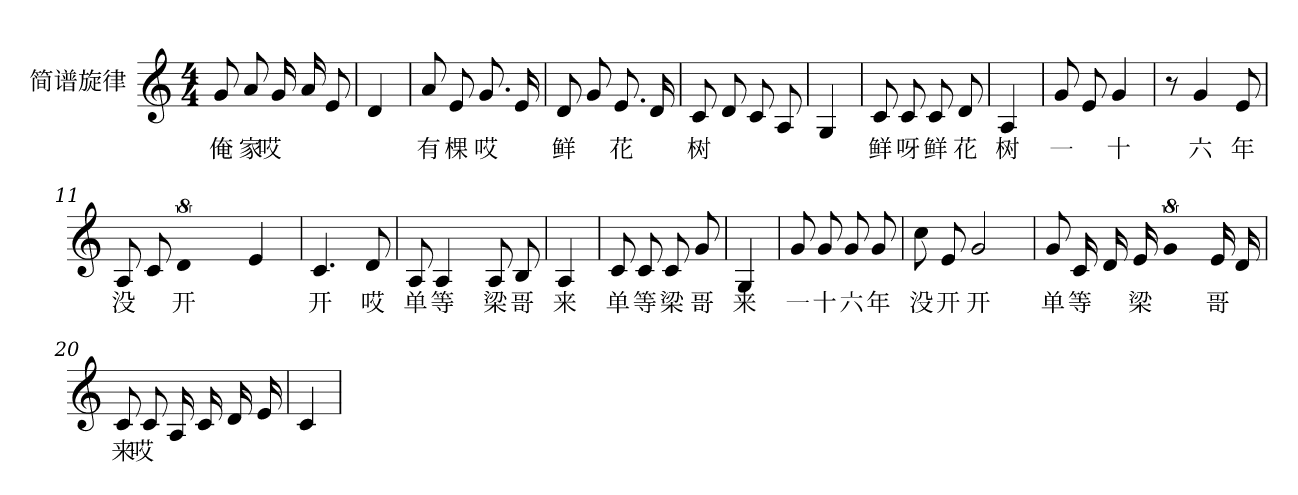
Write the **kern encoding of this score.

**kern	**text
*part1	*part1
*staff1	*staff1
*I"简谱旋律	*
*k[]	*
*M4/4	*
=1	=1
8g	俺
8a	家
16g	哎
16a	.
8e	.
=2	=2
4d	.
=3	=3
8a	有
8e	棵
8.g	哎
16e	.
=4	=4
8d	鲜
8g	.
8.e	花
16d	.
=5	=5
8c	树
8d	.
8c	.
8A	.
=6	=6
4G	.
=7	=7
8c	鲜
8c	呀
8c	鲜
8d	花
=8	=8
4A	树
=9	=9
8g	一
8e	.
4g	十
=10	=10
8r	.
4g	六
8e	年
=11	=11
8A	没
8c	.
!LO:N:vis=2	!
8%5d	开
!LO:N:vis=4	!
4.e	.
=12	=12
4.c	开
8d	哎
=13	=13
8A	单
!LO:N:vis=4	!
4.A	等
8A	梁
8B	哥
=14	=14
4A	来
=15	=15
8c	单
8c	等
8c	梁
8g	哥
=16	=16
4G	来
=17	=17
8g	一
8g	十
8g	六
8g	年
=18	=18
8cc	没
8e	开
2g	开
=19	=19
8g	单
16c	等
16d	.
16e	梁
!LO:N:vis=4	!
16%5g	.
16e	哥
16d	.
=20	=20
8c	来
8c	哎
16A	.
16c	.
16d	.
16e	.
=21	=21
4c	.
=	=
*-	*-
